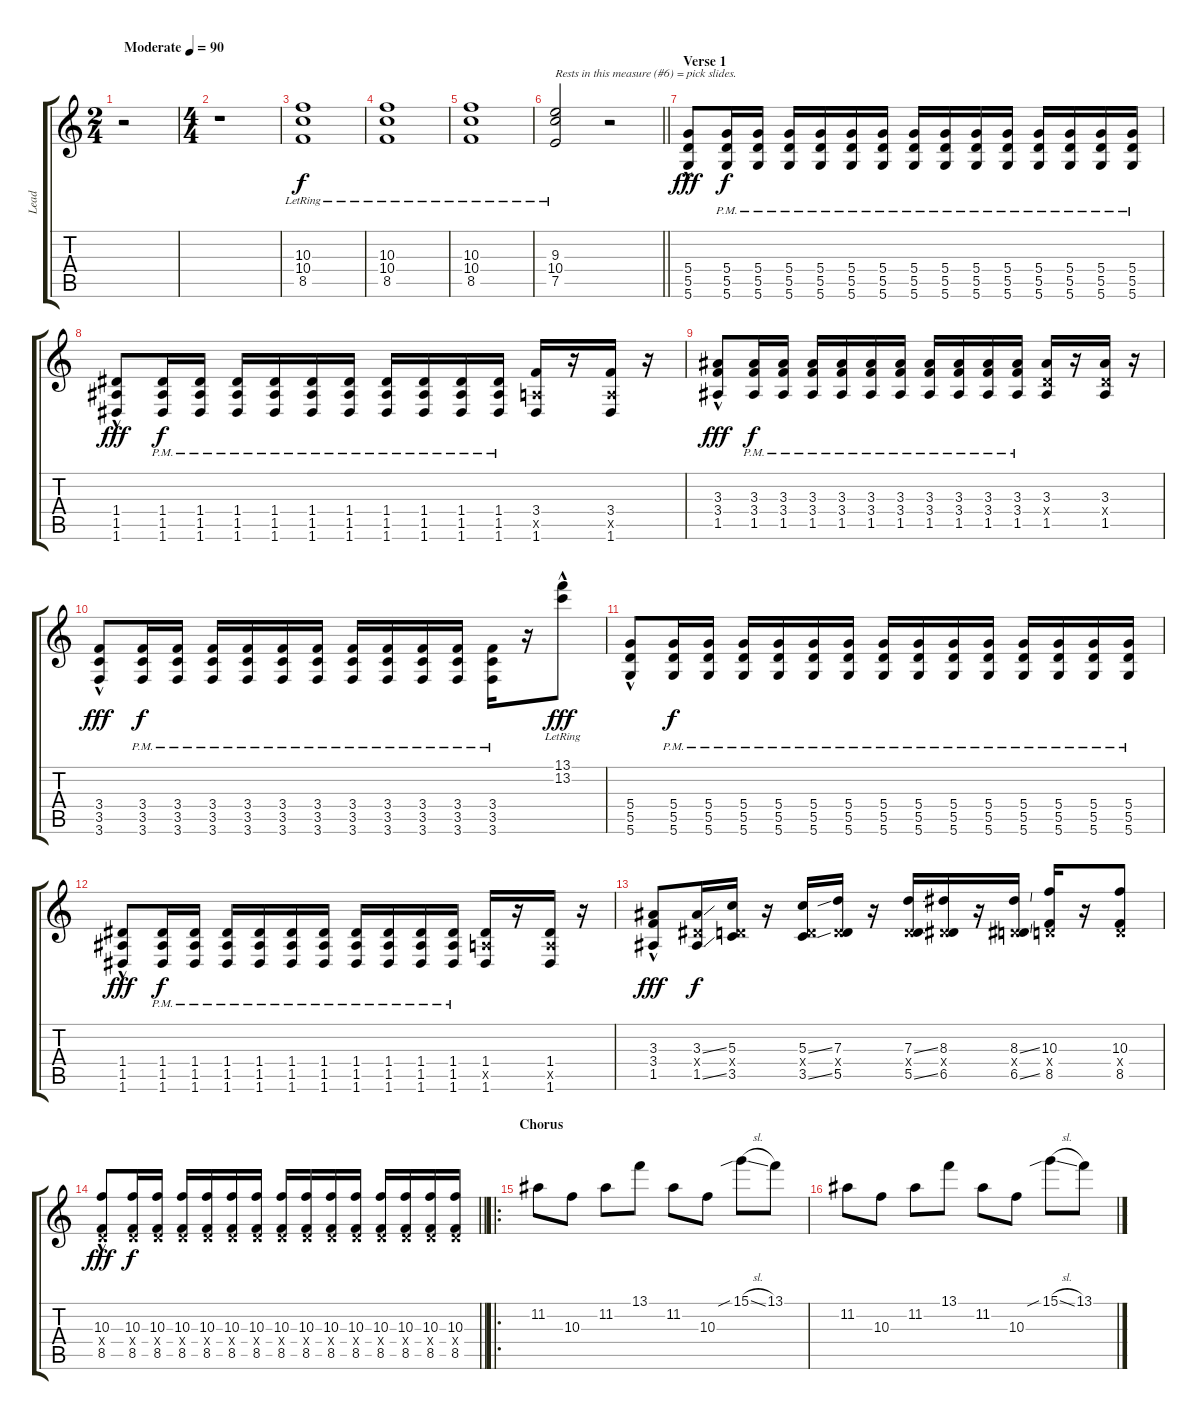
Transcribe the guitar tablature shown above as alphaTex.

\track ("Lead" "Lead") {instrument distortionguitar}
\staff {score tabs}
\tuning (E4 B3 G3 D3 A2 D2) {hide}
\ts (2 4)
\tempo (90 "Moderate")
\clef g2
\ks c
r.2{dy f instrument distortionguitar} |
\ts (4 4)
r.1 |
(10.3{lr} 10.4{lr} 8.5{lr}).1 |
(10.3{lr} 10.4{lr} 8.5{lr}).1 |
(10.3{lr} 10.4{lr} 8.5{lr}).1 |
\barLineRight lightlight
(9.3{lr} 10.4{lr} 7.5{lr}).2{txt "Rests in this measure (#6) = pick slides."} r.2 |
\section ("" "Verse 1")
(5.4{hac} 5.5{hac} 5.6{hac}).8{dy fff} (5.4{pm} 5.5{pm} 5.6{pm}).16{dy f} (5.4{pm} 5.5{pm} 5.6{pm}).16 (5.4{pm} 5.5{pm} 5.6{pm}).16 (5.4{pm} 5.5{pm} 5.6{pm}).16 (5.4{pm} 5.5{pm} 5.6{pm}).16 (5.4{pm} 5.5{pm} 5.6{pm}).16 (5.4{pm} 5.5{pm} 5.6{pm}).16 (5.4{pm} 5.5{pm} 5.6{pm}).16 (5.4{pm} 5.5{pm} 5.6{pm}).16 (5.4{pm} 5.5{pm} 5.6{pm}).16 (5.4{pm} 5.5{pm} 5.6{pm}).16 (5.4{pm} 5.5{pm} 5.6{pm}).16 (5.4{pm} 5.5{pm} 5.6{pm}).16 (5.4{pm} 5.5{pm} 5.6{pm}).16 |
(1.4{hac} 1.5{hac} 1.6{hac}).8{dy fff} (1.4{pm} 1.5{pm} 1.6{pm}).16{dy f} (1.4{pm} 1.5{pm} 1.6{pm}).16 (1.4{pm} 1.5{pm} 1.6{pm}).16 (1.4{pm} 1.5{pm} 1.6{pm}).16 (1.4{pm} 1.5{pm} 1.6{pm}).16 (1.4{pm} 1.5{pm} 1.6{pm}).16 (1.4{pm} 1.5{pm} 1.6{pm}).16 (1.4{pm} 1.5{pm} 1.6{pm}).16 (1.4{pm} 1.5{pm} 1.6{pm}).16 (1.4{pm} 1.5{pm} 1.6{pm}).16 (3.4 0.5{x} 1.6).16 r.16 (3.4 0.5{x} 1.6).16 r.16 |
(3.3{hac} 3.4{hac} 1.5{hac}).8{dy fff} (3.3{pm} 3.4{pm} 1.5{pm}).16{dy f} (3.3{pm} 3.4{pm} 1.5{pm}).16 (3.3{pm} 3.4{pm} 1.5{pm}).16 (3.3{pm} 3.4{pm} 1.5{pm}).16 (3.3{pm} 3.4{pm} 1.5{pm}).16 (3.3{pm} 3.4{pm} 1.5{pm}).16 (3.3{pm} 3.4{pm} 1.5{pm}).16 (3.3{pm} 3.4{pm} 1.5{pm}).16 (3.3{pm} 3.4{pm} 1.5{pm}).16 (3.3{pm} 3.4{pm} 1.5{pm}).16 (3.3 0.4{x} 1.5).16 r.16 (3.3 0.4{x} 1.5).16 r.16 |
(3.4{hac} 3.5{hac} 3.6{hac}).8{dy fff} (3.4{pm} 3.5{pm} 3.6{pm}).16{dy f} (3.4{pm} 3.5{pm} 3.6{pm}).16 (3.4{pm} 3.5{pm} 3.6{pm}).16 (3.4{pm} 3.5{pm} 3.6{pm}).16 (3.4{pm} 3.5{pm} 3.6{pm}).16 (3.4{pm} 3.5{pm} 3.6{pm}).16 (3.4{pm} 3.5{pm} 3.6{pm}).16 (3.4{pm} 3.5{pm} 3.6{pm}).16 (3.4{pm} 3.5{pm} 3.6{pm}).16 (3.4{pm} 3.5{pm} 3.6{pm}).16 (3.4{pm} 3.5{pm} 3.6{pm}).16 r.16 (13.1{hac lr} 13.2{hac lr}).8{dy fff} |
(5.4{hac} 5.5{hac} 5.6{hac}).8 (5.4{pm} 5.5{pm} 5.6{pm}).16{dy f} (5.4{pm} 5.5{pm} 5.6{pm}).16 (5.4{pm} 5.5{pm} 5.6{pm}).16 (5.4{pm} 5.5{pm} 5.6{pm}).16 (5.4{pm} 5.5{pm} 5.6{pm}).16 (5.4{pm} 5.5{pm} 5.6{pm}).16 (5.4{pm} 5.5{pm} 5.6{pm}).16 (5.4{pm} 5.5{pm} 5.6{pm}).16 (5.4{pm} 5.5{pm} 5.6{pm}).16 (5.4{pm} 5.5{pm} 5.6{pm}).16 (5.4{pm} 5.5{pm} 5.6{pm}).16 (5.4{pm} 5.5{pm} 5.6{pm}).16 (5.4{pm} 5.5{pm} 5.6{pm}).16 (5.4{pm} 5.5{pm} 5.6{pm}).16 |
(1.4{hac} 1.5{hac} 1.6{hac}).8{dy fff} (1.4{pm} 1.5{pm} 1.6{pm}).16{dy f} (1.4{pm} 1.5{pm} 1.6{pm}).16 (1.4{pm} 1.5{pm} 1.6{pm}).16 (1.4{pm} 1.5{pm} 1.6{pm}).16 (1.4{pm} 1.5{pm} 1.6{pm}).16 (1.4{pm} 1.5{pm} 1.6{pm}).16 (1.4{pm} 1.5{pm} 1.6{pm}).16 (1.4{pm} 1.5{pm} 1.6{pm}).16 (1.4{pm} 1.5{pm} 1.6{pm}).16 (1.4{pm} 1.5{pm} 1.6{pm}).16 (1.4 0.5{x} 1.6).16 r.16 (1.4 0.5{x} 1.6).16 r.16 |
(3.3{hac} 3.4{hac} 1.5{hac}).8{dy fff} (3.3{ss} 1.4{x} 1.5{ss}).16{dy f} (5.3 0.4{x} 3.5).16 r.16 (5.3{ss} 0.4{x} 3.5{ss}).16 (7.3 0.4{x} 5.5).16 r.16 (7.3{ss} 0.4{x} 5.5{ss}).16 (8.3 0.4{x} 6.5).16 r.16 (8.3{ss} 0.4{x} 6.5{ss}).16 (10.3 0.4{x} 8.5).16 r.16 (10.3 0.4{x} 8.5).8 |
\barLineRight lightlight
(10.3{hac} 0.4{hac x} 8.5{hac}).8{dy fff} (10.3 0.4{x} 8.5).16{dy f} (10.3 0.4{x} 8.5).16 (10.3 0.4{x} 8.5).16 (10.3 0.4{x} 8.5).16 (10.3 0.4{x} 8.5).16 (10.3 0.4{x} 8.5).16 (10.3 0.4{x} 8.5).16 (10.3 0.4{x} 8.5).16 (10.3 0.4{x} 8.5).16 (10.3 0.4{x} 8.5).16 (10.3 0.4{x} 8.5).16 (10.3 0.4{x} 8.5).16 (10.3 0.4{x} 8.5).16 (10.3 0.4{x} 8.5).16 |
\ro
\section ("" "Chorus")
11.2.8 10.3.8 11.2.8 13.1.8 11.2.8 10.3.8 15.1{sib sl}.8 13.1.8 |
11.2.8 10.3.8 11.2.8 13.1.8 11.2.8 10.3.8 15.1{sib sl}.8 13.1.8
